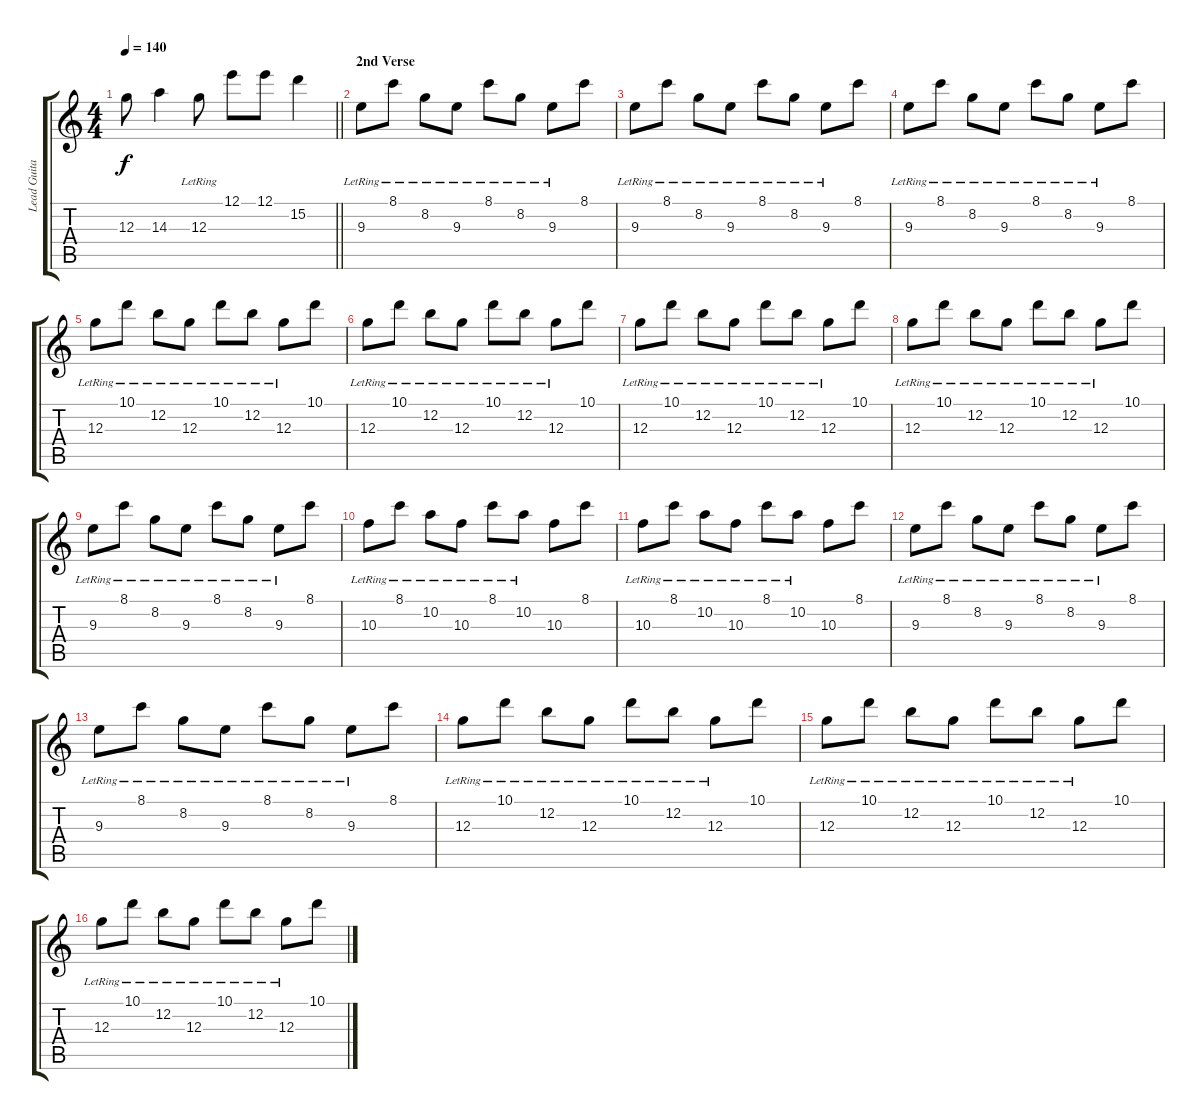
\track ("Lead Guitar" "Lead Guita") {instrument acousticguitarsteel}
\staff {score tabs}
\tuning (E4 B3 G3 D3 A2 E2) {hide}
\ts (4 4)
\tempo 140
\clef g2
\barLineRight lightlight
\ks c
12.3{t}.8{dy f} 14.3.4 12.3{lr}.8 12.1.8 12.1.8 15.2.4 |
\section ("" "2nd Verse")
9.3{lr}.8 8.1{lr}.8 8.2{lr}.8 9.3{lr}.8 8.1{lr}.8 8.2{lr}.8 9.3{lr}.8 8.1.8 |
9.3{lr}.8 8.1{lr}.8 8.2{lr}.8 9.3{lr}.8 8.1{lr}.8 8.2{lr}.8 9.3{lr}.8 8.1.8 |
9.3{lr}.8 8.1{lr}.8 8.2{lr}.8 9.3{lr}.8 8.1{lr}.8 8.2{lr}.8 9.3{lr}.8 8.1.8 |
12.3{lr}.8 10.1{lr}.8 12.2{lr}.8 12.3{lr}.8 10.1{lr}.8 12.2{lr}.8 12.3{lr}.8 10.1.8 |
12.3{lr}.8 10.1{lr}.8 12.2{lr}.8 12.3{lr}.8 10.1{lr}.8 12.2{lr}.8 12.3{lr}.8 10.1.8 |
12.3{lr}.8 10.1{lr}.8 12.2{lr}.8 12.3{lr}.8 10.1{lr}.8 12.2{lr}.8 12.3{lr}.8 10.1.8 |
12.3{lr}.8 10.1{lr}.8 12.2{lr}.8 12.3{lr}.8 10.1{lr}.8 12.2{lr}.8 12.3{lr}.8 10.1.8 |
9.3{lr}.8 8.1{lr}.8 8.2{lr}.8 9.3{lr}.8 8.1{lr}.8 8.2{lr}.8 9.3{lr}.8 8.1.8 |
10.3{lr}.8 8.1{lr}.8 10.2{lr}.8 10.3{lr}.8 8.1{lr}.8 10.2{lr}.8 10.3.8 8.1.8 |
10.3{lr}.8 8.1{lr}.8 10.2{lr}.8 10.3{lr}.8 8.1{lr}.8 10.2{lr}.8 10.3.8 8.1.8 |
9.3{lr}.8 8.1{lr}.8 8.2{lr}.8 9.3{lr}.8 8.1{lr}.8 8.2{lr}.8 9.3{lr}.8 8.1.8 |
9.3{lr}.8 8.1{lr}.8 8.2{lr}.8 9.3{lr}.8 8.1{lr}.8 8.2{lr}.8 9.3{lr}.8 8.1.8 |
12.3{lr}.8 10.1{lr}.8 12.2{lr}.8 12.3{lr}.8 10.1{lr}.8 12.2{lr}.8 12.3{lr}.8 10.1.8 |
12.3{lr}.8 10.1{lr}.8 12.2{lr}.8 12.3{lr}.8 10.1{lr}.8 12.2{lr}.8 12.3{lr}.8 10.1.8 |
12.3{lr}.8 10.1{lr}.8 12.2{lr}.8 12.3{lr}.8 10.1{lr}.8 12.2{lr}.8 12.3{lr}.8 10.1.8
